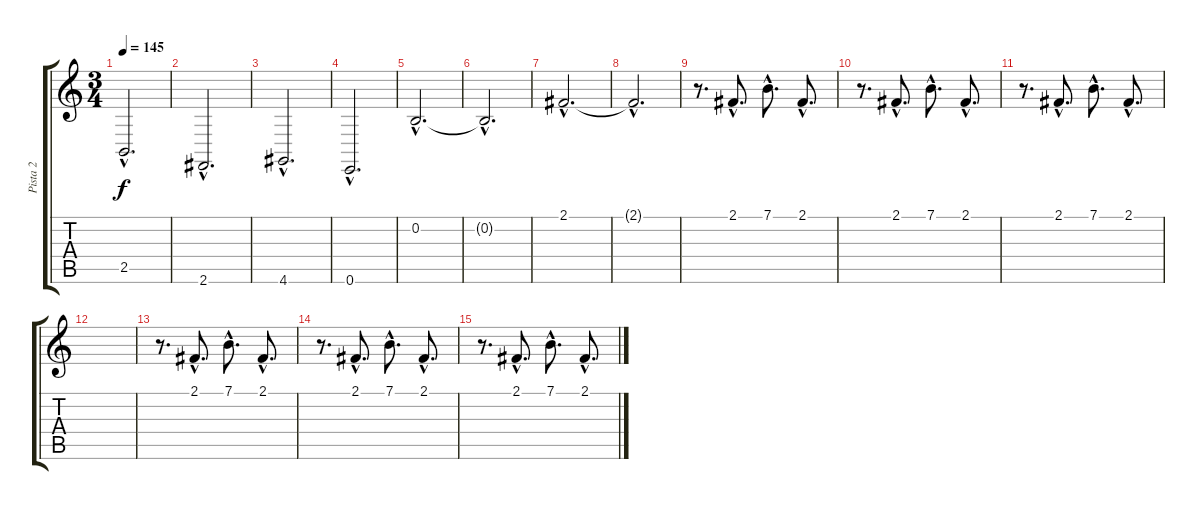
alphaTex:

\track ("Pista 2" "Pista 2") {instrument stringensemble1}
\staff {score tabs}
\tuning (E4 B3 G3 D3 A2 E2) {hide}
\ts (3 4)
\tempo 145
\clef g2
\ks c
2.5{hac}.2{d dy f} |
2.6{hac}.2{d} |
4.6{hac}.2{d} |
0.6{hac}.2{d} |
0.2{hac}.2{d} |
0.2{hac t}.2{d} |
2.1{hac}.2{d} |
2.1{hac t}.2{d} |
r.8{d} 2.1{hac}.8{d} 7.1{hac}.8{d} 2.1{hac}.8{d} |
r.8{d} 2.1{hac}.8{d} 7.1{hac}.8{d} 2.1{hac}.8{d} |
r.8{d} 2.1{hac}.8{d} 7.1{hac}.8{d} 2.1{hac}.8{d} |
|
r.8{d} 2.1{hac}.8{d} 7.1{hac}.8{d} 2.1{hac}.8{d} |
r.8{d} 2.1{hac}.8{d} 7.1{hac}.8{d} 2.1{hac}.8{d} |
r.8{d} 2.1{hac}.8{d} 7.1{hac}.8{d} 2.1{hac}.8{d}
